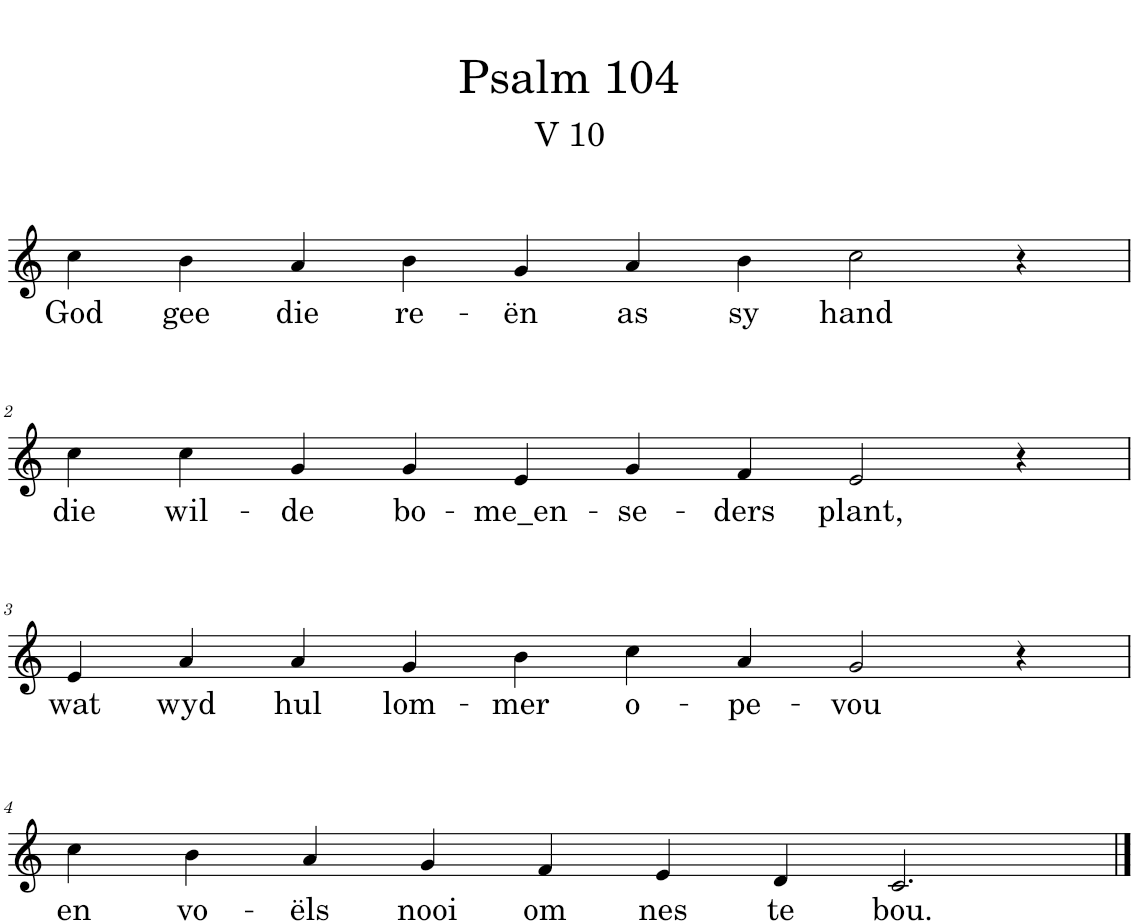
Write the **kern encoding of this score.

**kern	**text
*part1	*part1
*staff1	*staff1
*I"Pipe Organ	*
*I'Org.	*
*clefG2	*
*k[]	*
*M10/4	*
=1	=1
!	!LO:LY:b
4cc\	God
!	!LO:LY:b
4b\	gee
!	!LO:LY:b
4a/	die
!	!LO:LY:b
4b\	re-
!	!LO:LY:b
4g/	-ën
!	!LO:LY:b
4a/	as
!	!LO:LY:b
4b\	sy
!	!LO:LY:b
2cc\	hand
4r	.
!!LO:LB:g=z
=2	=2
!	!LO:LY:b
4cc\	die
!	!LO:LY:b
4cc\	wil-
!	!LO:LY:b
4g/	-de
!	!LO:LY:b
4g/	bo-
!	!LO:LY:b
4e/	-me_en-
!	!LO:LY:b
4g/	-se-
!	!LO:LY:b
4f/	-ders
!	!LO:LY:b
2e/	plant,
4r	.
!!LO:LB:g=z
=3	=3
!	!LO:LY:b
4e/	wat
!	!LO:LY:b
4a/	wyd
!	!LO:LY:b
4a/	hul
!	!LO:LY:b
4g/	lom-
!	!LO:LY:b
4b\	-mer
!	!LO:LY:b
4cc\	o-
!	!LO:LY:b
4a/	-pe-
!	!LO:LY:b
2g/	-vou
4r	.
!!LO:LB:g=z
=4	=4
!	!LO:LY:b
4cc\	en
!	!LO:LY:b
4b\	vo-
!	!LO:LY:b
4a/	-ëls
!	!LO:LY:b
4g/	nooi
!	!LO:LY:b
4f/	om
!	!LO:LY:b
4e/	nes
!	!LO:LY:b
4d/	te
!	!LO:LY:b
2.c/	bou.
==	==
*-	*-
